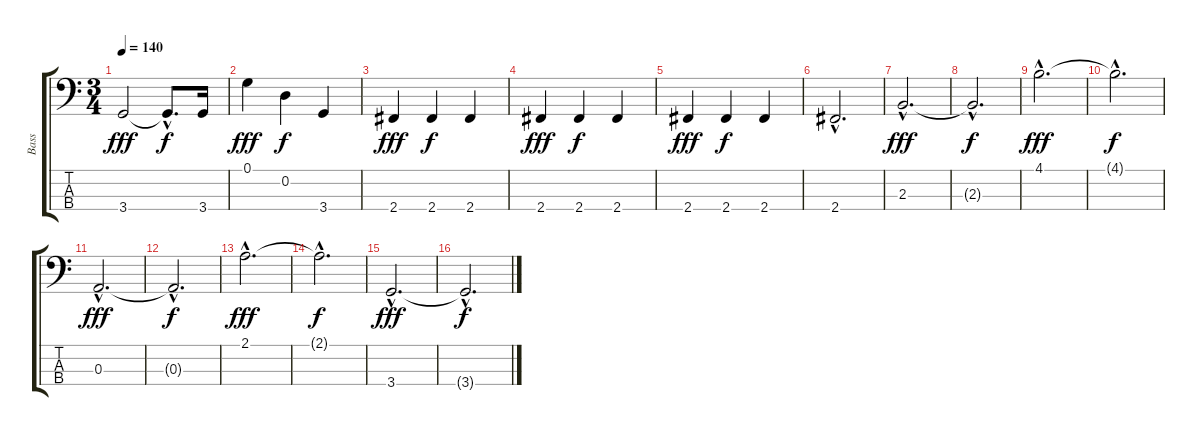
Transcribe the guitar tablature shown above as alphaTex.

\track ("Bass" "Bass") {instrument electricbasspick}
\staff {score tabs}
\tuning (G2 D2 A1 E1) {hide}
\ts (3 4)
\tempo 140
\clef f4
\ks c
3.4.2{dy fff} 3.4{hac t}.8{d dy f} 3.4.16 |
0.1.4{dy fff} 0.2.4{dy f} 3.4.4 |
2.4.4{dy fff} 2.4.4{dy f} 2.4.4 |
2.4.4{dy fff} 2.4.4{dy f} 2.4.4 |
2.4.4{dy fff} 2.4.4{dy f} 2.4.4 |
2.4{hac}.2{d} |
2.3{hac}.2{d dy fff} |
2.3{hac t}.2{d dy f} |
4.1{hac}.2{d dy fff} |
4.1{hac t}.2{d dy f} |
0.3{hac}.2{d dy fff} |
0.3{hac t}.2{d dy f} |
2.1{hac}.2{d dy fff} |
2.1{hac t}.2{d dy f} |
3.4{hac}.2{d dy fff} |
3.4{hac t}.2{d dy f}
